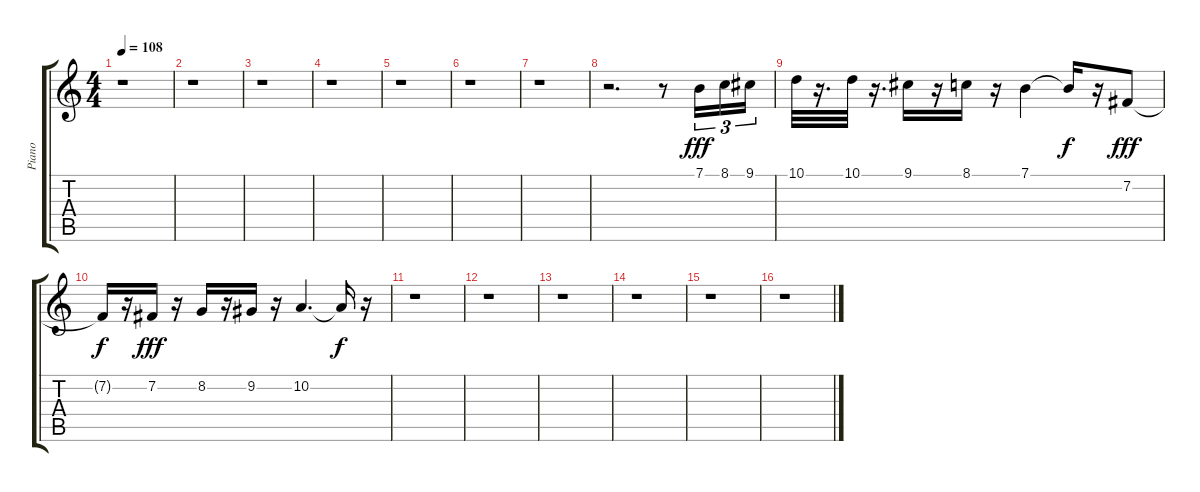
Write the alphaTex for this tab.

\track ("Piano               " "Piano     ") {instrument brightacousticpiano}
\staff {score tabs}
\tuning (E4 B3 G3 D3 A2 E2) {hide}
\ts (4 4)
\tempo 108
\clef g2
\ks c
r.1{dy fff} |
r.1 |
r.1 |
r.1 |
r.1 |
r.1 |
r.1 |
r.2{d} r.8 7.1.16{tu (3 2)} 8.1.16{tu (3 2)} 9.1.16{tu (3 2)} |
10.1.32 r.16{d} 10.1.32 r.16{d} 9.1.16 r.16 8.1.16 r.16 7.1.4 7.1{t}.16{dy f} r.16 7.2.8{dy fff} |
7.2{t}.16{dy f} r.16 7.2.16{dy fff} r.16 8.2.16 r.16 9.2.16 r.16 10.2.4{d} 10.2{t}.16{dy f} r.16 |
r.1 |
r.1 |
r.1 |
r.1 |
r.1 |
r.1
